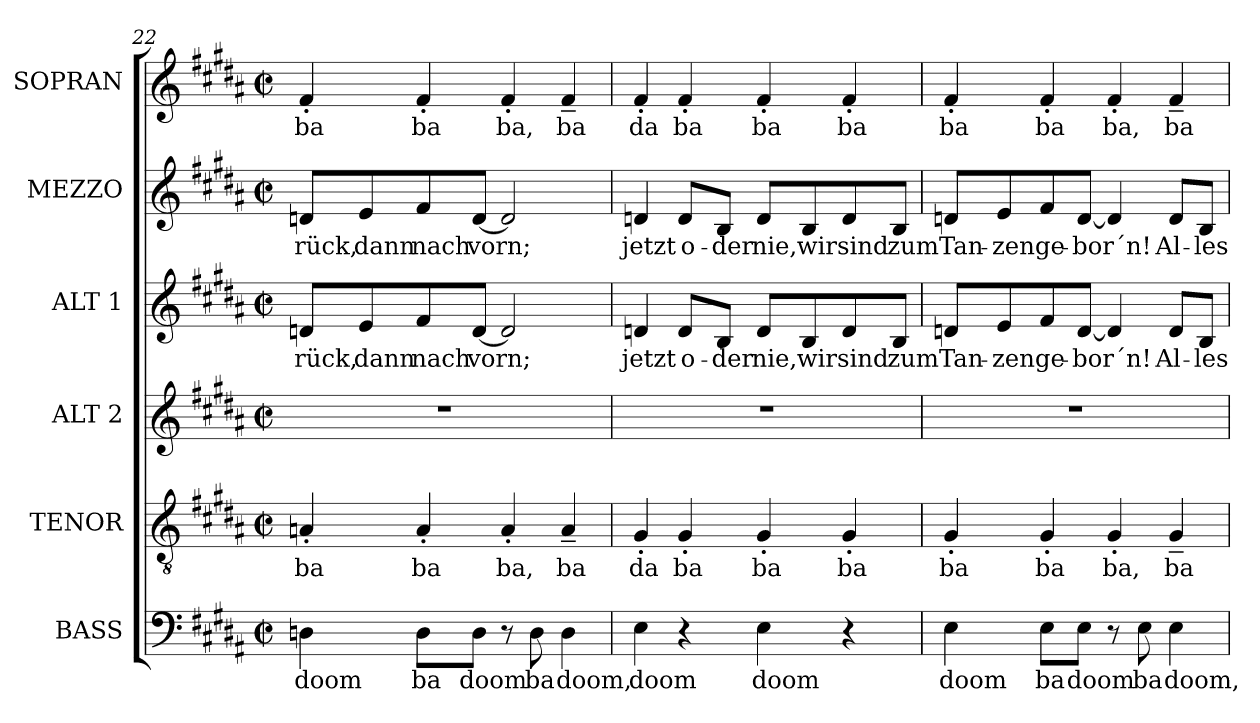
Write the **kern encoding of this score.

**kern	**text	**kern	**text	**kern	**kern	**text	**kern	**text	**kern	**text
*part6	*part6	*part5	*part5	*part4	*part3	*part3	*part2	*part2	*part1	*part1
*staff6	*staff6	*staff5	*staff5	*staff4	*staff3	*staff3	*staff2	*staff2	*staff1	*staff1
*I"BASS	*	*I"TENOR	*	*I"ALT 2	*I"ALT 1	*	*I"MEZZO	*	*I"SOPRAN	*
*I'B	*	*I'T	*	*I'A2	*I'A1	*	*	*	*I'S	*
*clefF4	*	*clefGv2	*	*clefG2	*clefG2	*	*clefG2	*	*clefG2	*
*	*	*ITrd7c12	*	*	*	*	*	*	*	*
*k[f#c#g#d#a#]	*	*k[f#c#g#d#a#]	*	*k[f#c#g#d#a#]	*k[f#c#g#d#a#]	*	*k[f#c#g#d#a#]	*	*k[f#c#g#d#a#]	*
*B:	*	*B:	*	*B:	*B:	*	*B:	*	*B:	*
*M2/2	*	*M2/2	*	*M2/2	*M2/2	*	*M2/2	*	*M2/2	*
*met(c|)	*	*met(c|)	*	*met(c|)	*met(c|)	*	*met(c|)	*	*met(c|)	*
=22	=22	=22	=22	=22	=22	=22	=22	=22	=22	=22
!	!LO:LY:b:color=#000000	!	!	!	!	!	!	!	!	!
!	!	!	!LO:LY:b:color=#000000	!	!	!	!	!	!	!
!	!	!	!	!	!	!LO:LY:b:color=#000000	!	!	!	!
!	!	!	!	!	!	!	!	!LO:LY:b:color=#000000	!	!
!	!	!	!	!	!	!	!	!	!	!LO:LY:b:color=#000000
4Dni\	doom	4AAn'i/	ba	1r	8dni/L	-rück,	8dni/L	-rück,	4f#'i/	ba
!	!	!	!	!	!	!LO:LY:b:color=#000000	!	!	!	!
!	!	!	!	!	!	!	!	!LO:LY:b:color=#000000	!	!
.	.	.	.	.	8ei/	dann	8ei/	dann	.	.
!	!LO:LY:b:color=#000000	!	!	!	!	!	!	!	!	!
!	!	!	!LO:LY:b:color=#000000	!	!	!	!	!	!	!
!	!	!	!	!	!	!LO:LY:b:color=#000000	!	!	!	!
!	!	!	!	!	!	!	!	!LO:LY:b:color=#000000	!	!
!	!	!	!	!	!	!	!	!	!	!LO:LY:b:color=#000000
8Di\L	ba	4AA'i/	ba	.	8f#i/	nach	8f#i/	nach	4f#'i/	ba
!	!LO:LY:b:color=#000000	!	!	!	!	!	!	!	!	!
!	!	!	!	!	!	!LO:LY:b:color=#000000	!	!	!	!
!	!	!	!	!	!	!	!	!LO:LY:b:color=#000000	!	!
8Di\J	doom	.	.	.	[<8di/J	vorn;	[<8di/J	vorn;	.	.
!	!	!	!LO:LY:b:color=#000000	!	!	!	!	!	!	!
!	!	!	!	!	!	!	!	!	!	!LO:LY:b:color=#000000
8r	.	4AA'i/	ba,	.	2di/]	.	2di/]	.	4f#'i/	ba,
!	!LO:LY:b:color=#000000	!	!	!	!	!	!	!	!	!
8Di\	ba	.	.	.	.	.	.	.	.	.
!	!LO:LY:b:color=#000000	!	!	!	!	!	!	!	!	!
!	!	!	!LO:LY:b:color=#000000	!	!	!	!	!	!	!
!	!	!	!	!	!	!	!	!	!	!LO:LY:b:color=#000000
4Di\	doom,	4AA~i/	ba	.	.	.	.	.	4f#~i/	ba
=23	=23	=23	=23	=23	=23	=23	=23	=23	=23	=23
!	!LO:LY:b:color=#000000	!	!	!	!	!	!	!	!	!
!	!	!	!LO:LY:b:color=#000000	!	!	!	!	!	!	!
!	!	!	!	!	!	!LO:LY:b:color=#000000	!	!	!	!
!	!	!	!	!	!	!	!	!LO:LY:b:color=#000000	!	!
!	!	!	!	!	!	!	!	!	!	!LO:LY:b:color=#000000
4Ei\	doom	4GG#'i/	da	1r	4dni/	jetzt	4dni/	jetzt	4f#'i/	da
!	!	!	!LO:LY:b:color=#000000	!	!	!	!	!	!	!
!	!	!	!	!	!	!LO:LY:b:color=#000000	!	!	!	!
!	!	!	!	!	!	!	!	!LO:LY:b:color=#000000	!	!
!	!	!	!	!	!	!	!	!	!	!LO:LY:b:color=#000000
4r	.	4GG#'i/	ba	.	8di/L	o-	8di/L	o-	4f#'i/	ba
!	!	!	!	!	!	!LO:LY:b:color=#000000	!	!	!	!
!	!	!	!	!	!	!	!	!LO:LY:b:color=#000000	!	!
.	.	.	.	.	8Bi/J	-der	8Bi/J	-der	.	.
!	!LO:LY:b:color=#000000	!	!	!	!	!	!	!	!	!
!	!	!	!LO:LY:b:color=#000000	!	!	!	!	!	!	!
!	!	!	!	!	!	!LO:LY:b:color=#000000	!	!	!	!
!	!	!	!	!	!	!	!	!LO:LY:b:color=#000000	!	!
!	!	!	!	!	!	!	!	!	!	!LO:LY:b:color=#000000
4Ei\	doom	4GG#'i/	ba	.	8di/L	nie,	8di/L	nie,	4f#'i/	ba
!	!	!	!	!	!	!LO:LY:b:color=#000000	!	!	!	!
!	!	!	!	!	!	!	!	!LO:LY:b:color=#000000	!	!
.	.	.	.	.	8Bi/	wir	8Bi/	wir	.	.
!	!	!	!LO:LY:b:color=#000000	!	!	!	!	!	!	!
!	!	!	!	!	!	!LO:LY:b:color=#000000	!	!	!	!
!	!	!	!	!	!	!	!	!LO:LY:b:color=#000000	!	!
!	!	!	!	!	!	!	!	!	!	!LO:LY:b:color=#000000
4r	.	4GG#'i/	ba	.	8di/	sind	8di/	sind	4f#'i/	ba
!	!	!	!	!	!	!LO:LY:b:color=#000000	!	!	!	!
!	!	!	!	!	!	!	!	!LO:LY:b:color=#000000	!	!
.	.	.	.	.	8Bi/J	zum	8Bi/J	zum	.	.
=24	=24	=24	=24	=24	=24	=24	=24	=24	=24	=24
!	!LO:LY:b:color=#000000	!	!	!	!	!	!	!	!	!
!	!	!	!LO:LY:b:color=#000000	!	!	!	!	!	!	!
!	!	!	!	!	!	!LO:LY:b:color=#000000	!	!	!	!
!	!	!	!	!	!	!	!	!LO:LY:b:color=#000000	!	!
!	!	!	!	!	!	!	!	!	!	!LO:LY:b:color=#000000
4Ei\	doom	4GG#'i/	ba	1r	8dni/L	Tan-	8dni/L	Tan-	4f#'i/	ba
!	!	!	!	!	!	!LO:LY:b:color=#000000	!	!	!	!
!	!	!	!	!	!	!	!	!LO:LY:b:color=#000000	!	!
.	.	.	.	.	8ei/	-zen	8ei/	-zen	.	.
!	!LO:LY:b:color=#000000	!	!	!	!	!	!	!	!	!
!	!	!	!LO:LY:b:color=#000000	!	!	!	!	!	!	!
!	!	!	!	!	!	!LO:LY:b:color=#000000	!	!	!	!
!	!	!	!	!	!	!	!	!LO:LY:b:color=#000000	!	!
!	!	!	!	!	!	!	!	!	!	!LO:LY:b:color=#000000
8Ei\L	ba	4GG#'i/	ba	.	8f#i/	ge-	8f#i/	ge-	4f#'i/	ba
!	!LO:LY:b:color=#000000	!	!	!	!	!	!	!	!	!
!	!	!	!	!	!	!LO:LY:b:color=#000000	!	!	!	!
!	!	!	!	!	!	!	!	!LO:LY:b:color=#000000	!	!
8Ei\J	doom	.	.	.	[<8di/J	-bor´n!	[<8di/J	-bor´n!	.	.
!	!	!	!LO:LY:b:color=#000000	!	!	!	!	!	!	!
!	!	!	!	!	!	!	!	!	!	!LO:LY:b:color=#000000
8r	.	4GG#'i/	ba,	.	4di/]	.	4di/]	.	4f#'i/	ba,
!	!LO:LY:b:color=#000000	!	!	!	!	!	!	!	!	!
8Ei\	ba	.	.	.	.	.	.	.	.	.
!	!LO:LY:b:color=#000000	!	!	!	!	!	!	!	!	!
!	!	!	!LO:LY:b:color=#000000	!	!	!	!	!	!	!
!	!	!	!	!	!	!LO:LY:b:color=#000000	!	!	!	!
!	!	!	!	!	!	!	!	!LO:LY:b:color=#000000	!	!
!	!	!	!	!	!	!	!	!	!	!LO:LY:b:color=#000000
4Ei\	doom,	4GG#~i/	ba	.	8di/L	Al-	8di/L	Al-	4f#~i/	ba
!	!	!	!	!	!	!LO:LY:b:color=#000000	!	!	!	!
!	!	!	!	!	!	!	!	!LO:LY:b:color=#000000	!	!
.	.	.	.	.	8Bi/J	-les	8Bi/J	-les	.	.
=	=	=	=	=	=	=	=	=	=	=
*-	*-	*-	*-	*-	*-	*-	*-	*-	*-	*-
